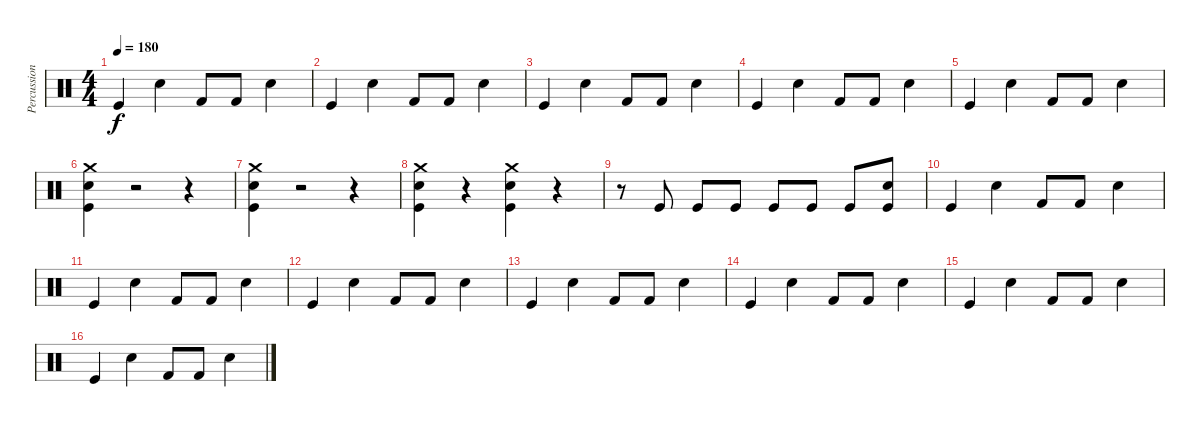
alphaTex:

\track ("Percussions" "Percussion") {instrument percussion}
\staff {score}
\articulation defaults
\ts (4 4)
\tempo 180
\clef neutral
\ks c "Kick (hit)".4{dy f} "Snare (hit) 2".4 "Kick (hit) 2".8 "Kick (hit) 2".8 "Snare (hit) 2".4
|
"Kick (hit)".4 "Snare (hit) 2".4 "Kick (hit) 2".8 "Kick (hit) 2".8 "Snare (hit) 2".4 |
"Kick (hit)".4 "Snare (hit) 2".4 "Kick (hit) 2".8 "Kick (hit) 2".8 "Snare (hit) 2".4 |
"Kick (hit)".4 "Snare (hit) 2".4 "Kick (hit) 2".8 "Kick (hit) 2".8 "Snare (hit) 2".4 |
"Kick (hit)".4 "Snare (hit) 2".4 "Kick (hit) 2".8 "Kick (hit) 2".8 "Snare (hit) 2".4 |
("Crash medium (hit)" "Snare (hit) 2" "Kick (hit)").4 r.2 r.4 |
("Crash medium (hit)" "Snare (hit) 2" "Kick (hit)").4 r.2 r.4 |
("Crash medium (hit)" "Snare (hit) 2" "Kick (hit)").4 r.4 ("Crash medium (hit)" "Snare (hit) 2" "Kick (hit)").4 r.4 |
r.8 "Kick (hit)".8 "Kick (hit)".8 "Kick (hit)".8 "Kick (hit)".8 "Kick (hit)".8 "Kick (hit)".8 ("Snare (hit) 2" "Kick (hit)").8 |
"Kick (hit)".4 "Snare (hit) 2".4 "Kick (hit) 2".8 "Kick (hit) 2".8 "Snare (hit) 2".4 |
"Kick (hit)".4 "Snare (hit) 2".4 "Kick (hit) 2".8 "Kick (hit) 2".8 "Snare (hit) 2".4 |
"Kick (hit)".4 "Snare (hit) 2".4 "Kick (hit) 2".8 "Kick (hit) 2".8 "Snare (hit) 2".4 |
"Kick (hit)".4 "Snare (hit) 2".4 "Kick (hit) 2".8 "Kick (hit) 2".8 "Snare (hit) 2".4 |
"Kick (hit)".4 "Snare (hit) 2".4 "Kick (hit) 2".8 "Kick (hit) 2".8 "Snare (hit) 2".4 |
"Kick (hit)".4 "Snare (hit) 2".4 "Kick (hit) 2".8 "Kick (hit) 2".8 "Snare (hit) 2".4 |
"Kick (hit)".4 "Snare (hit) 2".4 "Kick (hit) 2".8 "Kick (hit) 2".8 "Snare (hit) 2".4
